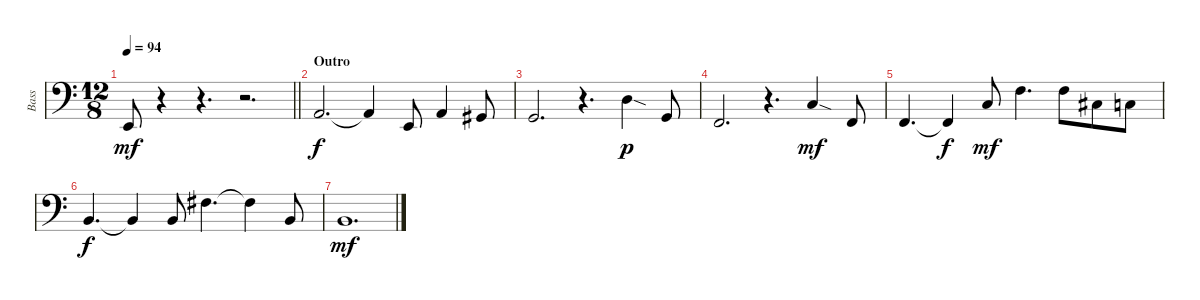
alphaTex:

\track ("Bass" "Bass") {instrument electricbassfinger}
\staff {score}
\tuning (G2 D2 A1 E1) {hide}
\ts (12 8)
\tempo 94
\clef f4
\barLineRight lightlight
\ks c
0.4.8{dy mf} r.4 r.4{d} r.2{d} |
\section ("" "Outro")
0.3.2{d dy f} 0.3{t}.4 0.4.8 0.3.4 4.4.8 |
3.4.2{d} r.4{d} 5.3{sod}.4{dy p} 3.4.8 |
1.4.2{d} r.4{d} 8.4{sod}.4{dy mf} 1.4.8 |
1.4.4{d} 1.4{t}.4{dy f} 3.3.8{dy mf} 3.2.4{d} 3.2.8 4.3.8 3.3.8 |
2.3.4{d dy f} 2.3{t}.4 2.3.8 4.2.4{d} 4.2{t}.4 2.3.8 |
2.3.1{d dy mf}
